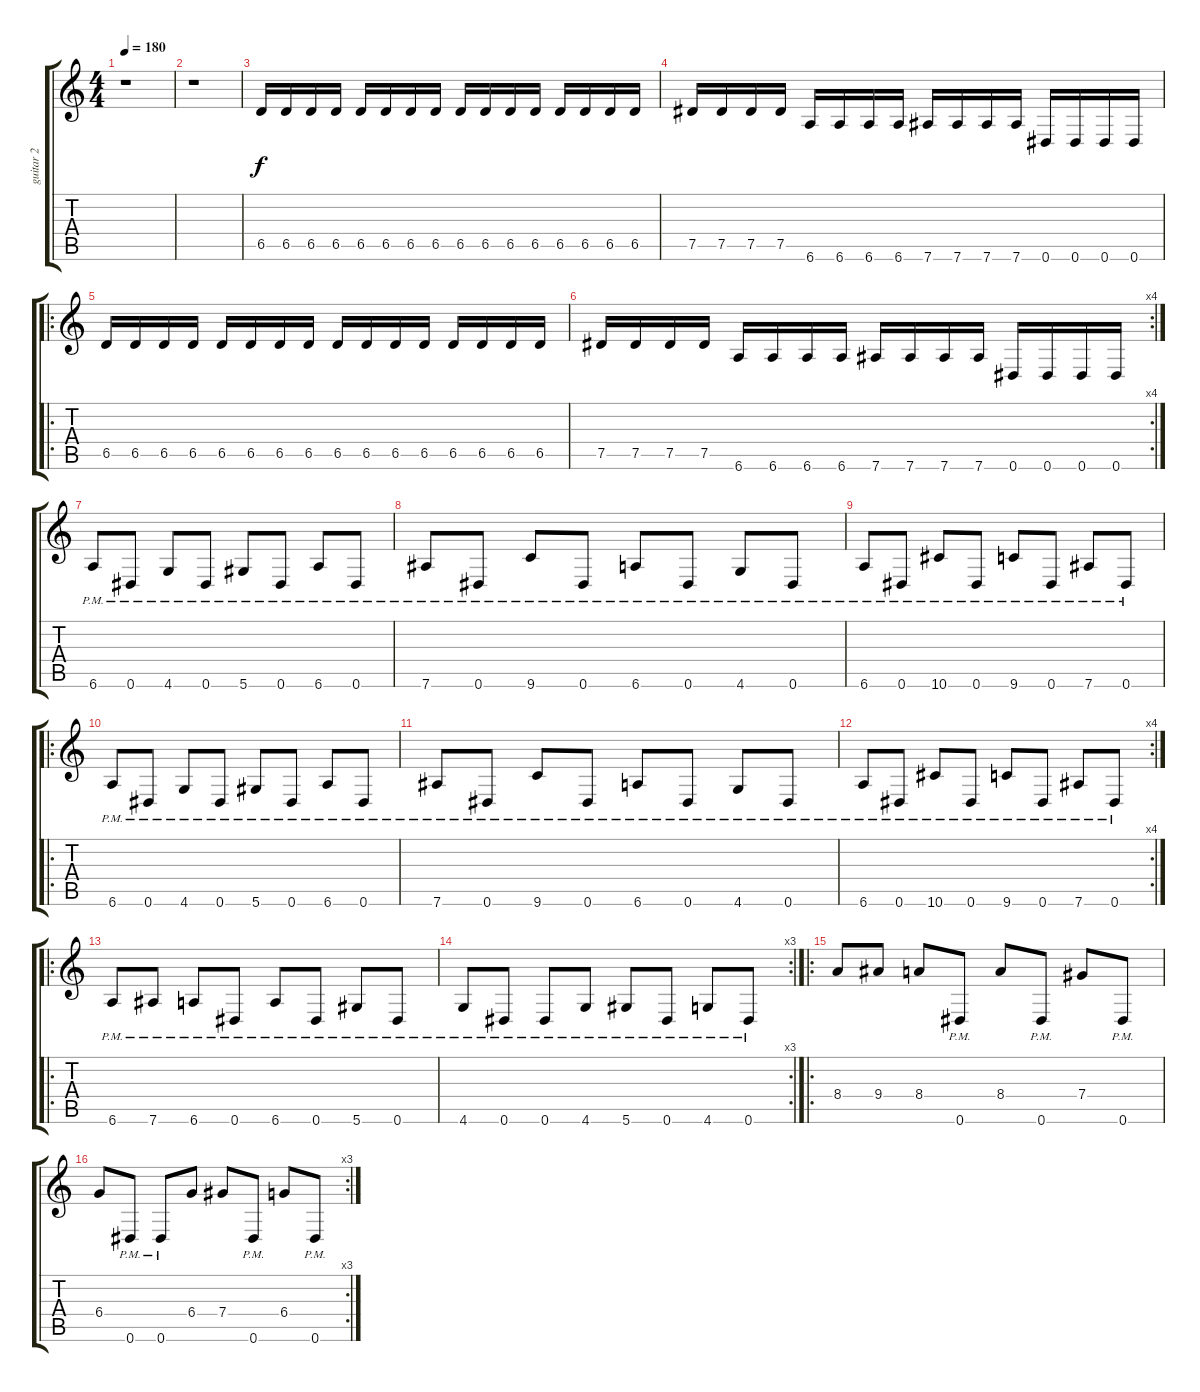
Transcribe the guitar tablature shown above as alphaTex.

\track ("guitar 2" "guitar 2") {instrument distortionguitar}
\staff {score tabs}
\tuning (Eb4 Bb3 Gb3 Db3 Ab2 Eb2) {hide}
\ts (4 4)
\tempo 180
\clef g2
\ks c
r.1{dy f instrument distortionguitar} |
r.1 |
6.5.16 6.5.16 6.5.16 6.5.16 6.5.16 6.5.16 6.5.16 6.5.16 6.5.16 6.5.16 6.5.16 6.5.16 6.5.16 6.5.16 6.5.16 6.5.16 |
7.5.16 7.5.16 7.5.16 7.5.16 6.6.16 6.6.16 6.6.16 6.6.16 7.6.16 7.6.16 7.6.16 7.6.16 0.6.16 0.6.16 0.6.16 0.6.16 |
\ro
6.5.16 6.5.16 6.5.16 6.5.16 6.5.16 6.5.16 6.5.16 6.5.16 6.5.16 6.5.16 6.5.16 6.5.16 6.5.16 6.5.16 6.5.16 6.5.16 |
\rc 4
7.5.16 7.5.16 7.5.16 7.5.16 6.6.16 6.6.16 6.6.16 6.6.16 7.6.16 7.6.16 7.6.16 7.6.16 0.6.16 0.6.16 0.6.16 0.6.16 |
6.6{pm}.8 0.6{pm}.8 4.6{pm}.8 0.6{pm}.8 5.6{pm}.8 0.6{pm}.8 6.6{pm}.8 0.6{pm}.8 |
7.6{pm}.8 0.6{pm}.8 9.6{pm}.8 0.6{pm}.8 6.6{pm}.8 0.6{pm}.8 4.6{pm}.8 0.6{pm}.8 |
6.6{pm}.8 0.6{pm}.8 10.6{pm}.8 0.6{pm}.8 9.6{pm}.8 0.6{pm}.8 7.6{pm}.8 0.6{pm}.8 |
\ro
6.6{pm}.8 0.6{pm}.8 4.6{pm}.8 0.6{pm}.8 5.6{pm}.8 0.6{pm}.8 6.6{pm}.8 0.6{pm}.8 |
7.6{pm}.8 0.6{pm}.8 9.6{pm}.8 0.6{pm}.8 6.6{pm}.8 0.6{pm}.8 4.6{pm}.8 0.6{pm}.8 |
\rc 4
6.6{pm}.8 0.6{pm}.8 10.6{pm}.8 0.6{pm}.8 9.6{pm}.8 0.6{pm}.8 7.6{pm}.8 0.6{pm}.8 |
\ro
6.6{pm}.8 7.6{pm}.8 6.6{pm}.8 0.6{pm}.8 6.6{pm}.8 0.6{pm}.8 5.6{pm}.8 0.6{pm}.8 |
\rc 3
4.6{pm}.8 0.6{pm}.8 0.6{pm}.8 4.6{pm}.8 5.6{pm}.8 0.6{pm}.8 4.6{pm}.8 0.6{pm}.8 |
\ro
8.4.8 9.4.8 8.4.8 0.6{pm}.8 8.4.8 0.6{pm}.8 7.4.8 0.6{pm}.8 |
\rc 3
6.4.8 0.6{pm}.8 0.6{pm}.8 6.4.8 7.4.8 0.6{pm}.8 6.4.8 0.6{pm}.8
